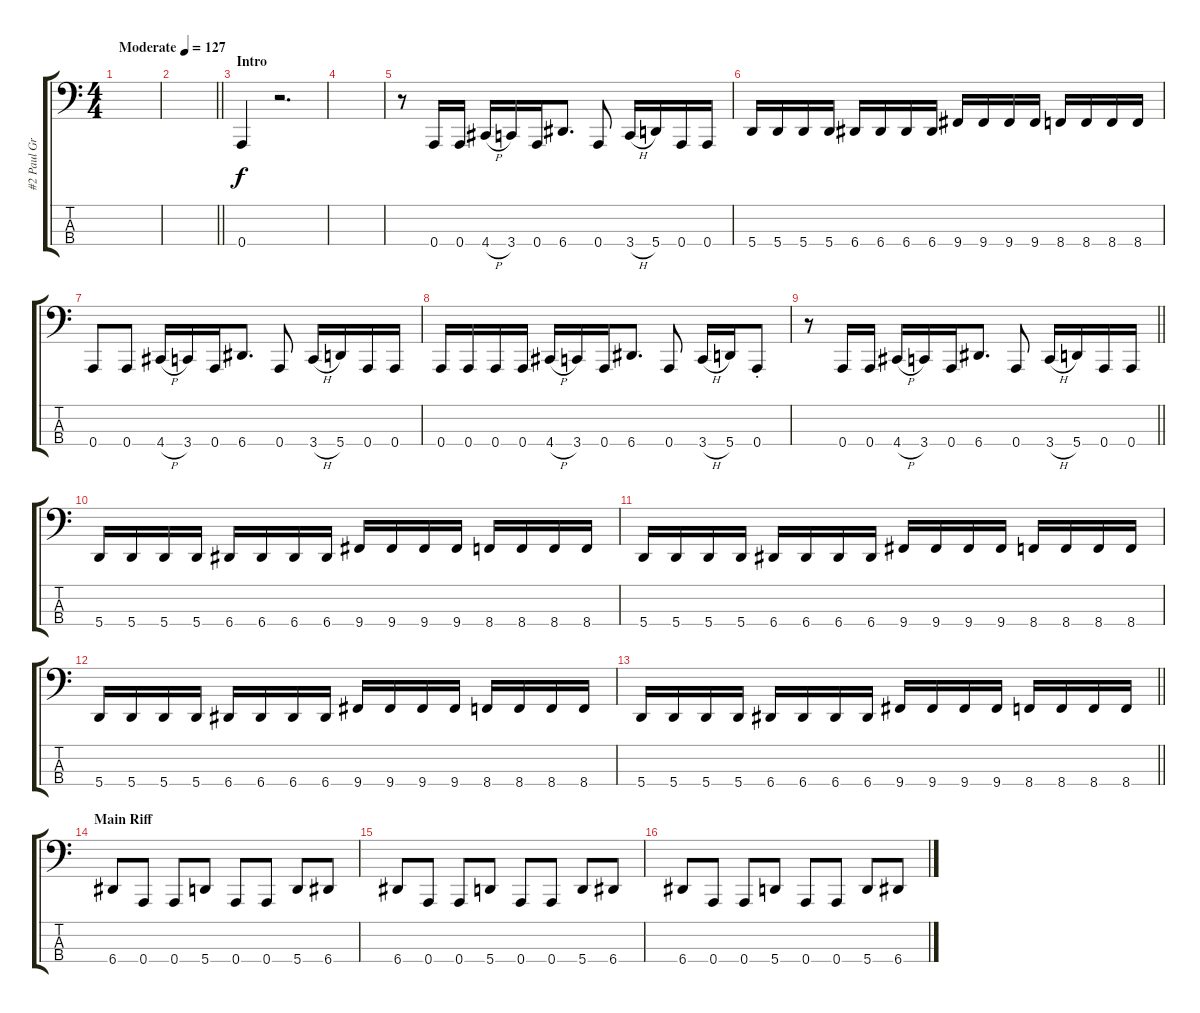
\track ("#2 Paul Gray" "#2 Paul Gr") {instrument electricbasspick}
\staff {score tabs}
\tuning (D2 A1 E1 A0) {hide}
\ts (4 4)
\tempo (127 "Moderate")
\clef f4
\ks c
|
\barLineRight lightlight
|
\section ("" "Intro")
0.4.4 r.2{d} |
|
r.8 0.4.16 0.4.16 4.4{h}.16 3.4.16 0.4.16 6.4.8{d} 0.4.8 3.4{h}.16 5.4.16 0.4.16 0.4.16 |
5.4.16 5.4.16 5.4.16 5.4.16 6.4.16 6.4.16 6.4.16 6.4.16 9.4.16 9.4.16 9.4.16 9.4.16 8.4.16 8.4.16 8.4.16 8.4.16 |
0.4.8 0.4.8 4.4{h}.16 3.4.16 0.4.16 6.4.8{d} 0.4.8 3.4{h}.16 5.4.16 0.4.16 0.4.16 |
0.4.16 0.4.16 0.4.16 0.4.16 4.4{h}.16 3.4.16 0.4.16 6.4.8{d} 0.4.8 3.4{h}.16 5.4.16 0.4{st}.8 |
\barLineRight lightlight
r.8 0.4.16 0.4.16 4.4{h}.16 3.4.16 0.4.16 6.4.8{d} 0.4.8 3.4{h}.16 5.4.16 0.4.16 0.4.16 |
\section ("" "")
5.4.16 5.4.16 5.4.16 5.4.16 6.4.16 6.4.16 6.4.16 6.4.16 9.4.16 9.4.16 9.4.16 9.4.16 8.4.16 8.4.16 8.4.16 8.4.16 |
5.4.16 5.4.16 5.4.16 5.4.16 6.4.16 6.4.16 6.4.16 6.4.16 9.4.16 9.4.16 9.4.16 9.4.16 8.4.16 8.4.16 8.4.16 8.4.16 |
5.4.16 5.4.16 5.4.16 5.4.16 6.4.16 6.4.16 6.4.16 6.4.16 9.4.16 9.4.16 9.4.16 9.4.16 8.4.16 8.4.16 8.4.16 8.4.16 |
\barLineRight lightlight
5.4.16 5.4.16 5.4.16 5.4.16 6.4.16 6.4.16 6.4.16 6.4.16 9.4.16 9.4.16 9.4.16 9.4.16 8.4.16 8.4.16 8.4.16 8.4.16 |
\section ("" "Main Riff")
6.4.8 0.4.8 0.4.8 5.4.8 0.4.8 0.4.8 5.4.8 6.4.8 |
6.4.8 0.4.8 0.4.8 5.4.8 0.4.8 0.4.8 5.4.8 6.4.8 |
6.4.8 0.4.8 0.4.8 5.4.8 0.4.8 0.4.8 5.4.8 6.4.8
